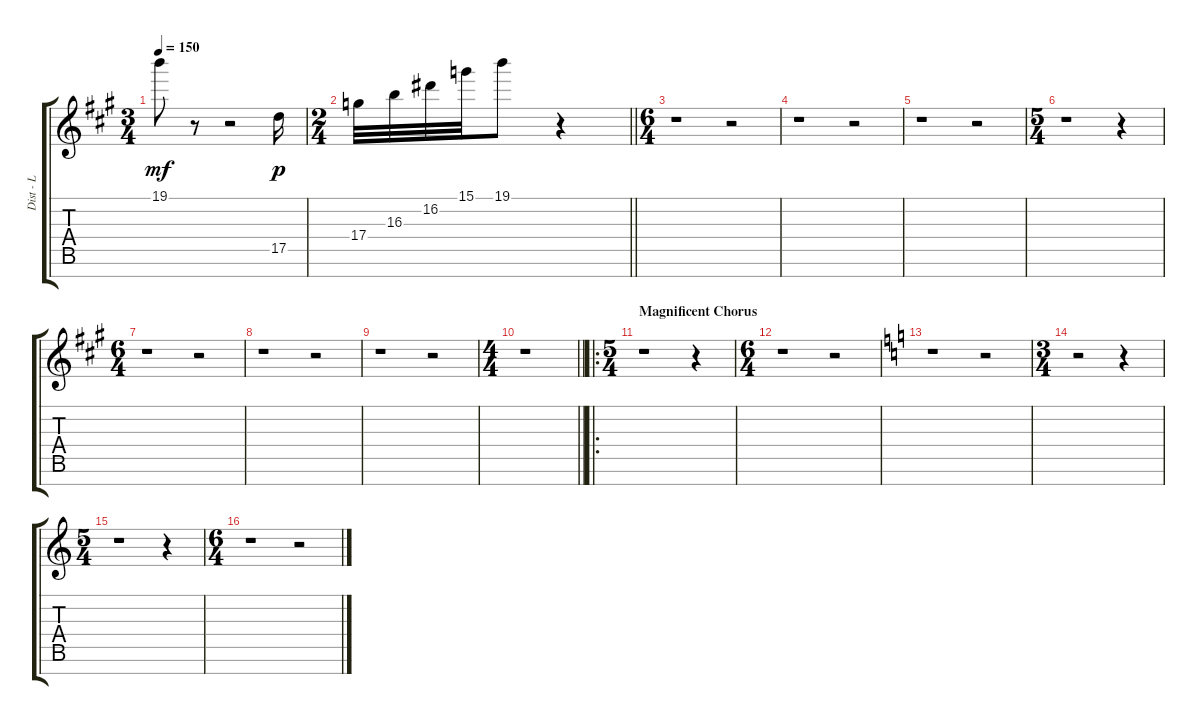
\track ("Dist - L" "Dist - L") {instrument distortionguitar}
\staff {score tabs}
\tuning (E4 B3 G3 D3 A2 E2 B1) {hide}
\ts (3 4)
\tempo 150
\clef g2
\ks a
19.1.8{dy mf} r.8 r.2 17.5.16{dy p} |
\ts (2 4)
\barLineRight lightlight
17.4.32 16.3.32 16.2.32 15.1.32 19.1.8 r.4 |
\ts (6 4)
r.1 r.2 |
r.1 r.2 |
r.1 r.2 |
\ts (5 4)
r.1 r.4 |
\ts (6 4)
r.1 r.2 |
r.1 r.2 |
r.1 r.2 |
\ts (4 4)
\barLineRight lightlight
r.1 |
\ro
\ts (5 4)
\section ("" "Magnificent Chorus")
r.1 r.4 |
\ts (6 4)
r.1 r.2 |
\ks c
r.1 r.2 |
\ts (3 4)
r.2 r.4 |
\ts (5 4)
r.1 r.4 |
\ts (6 4)
r.1 r.2
